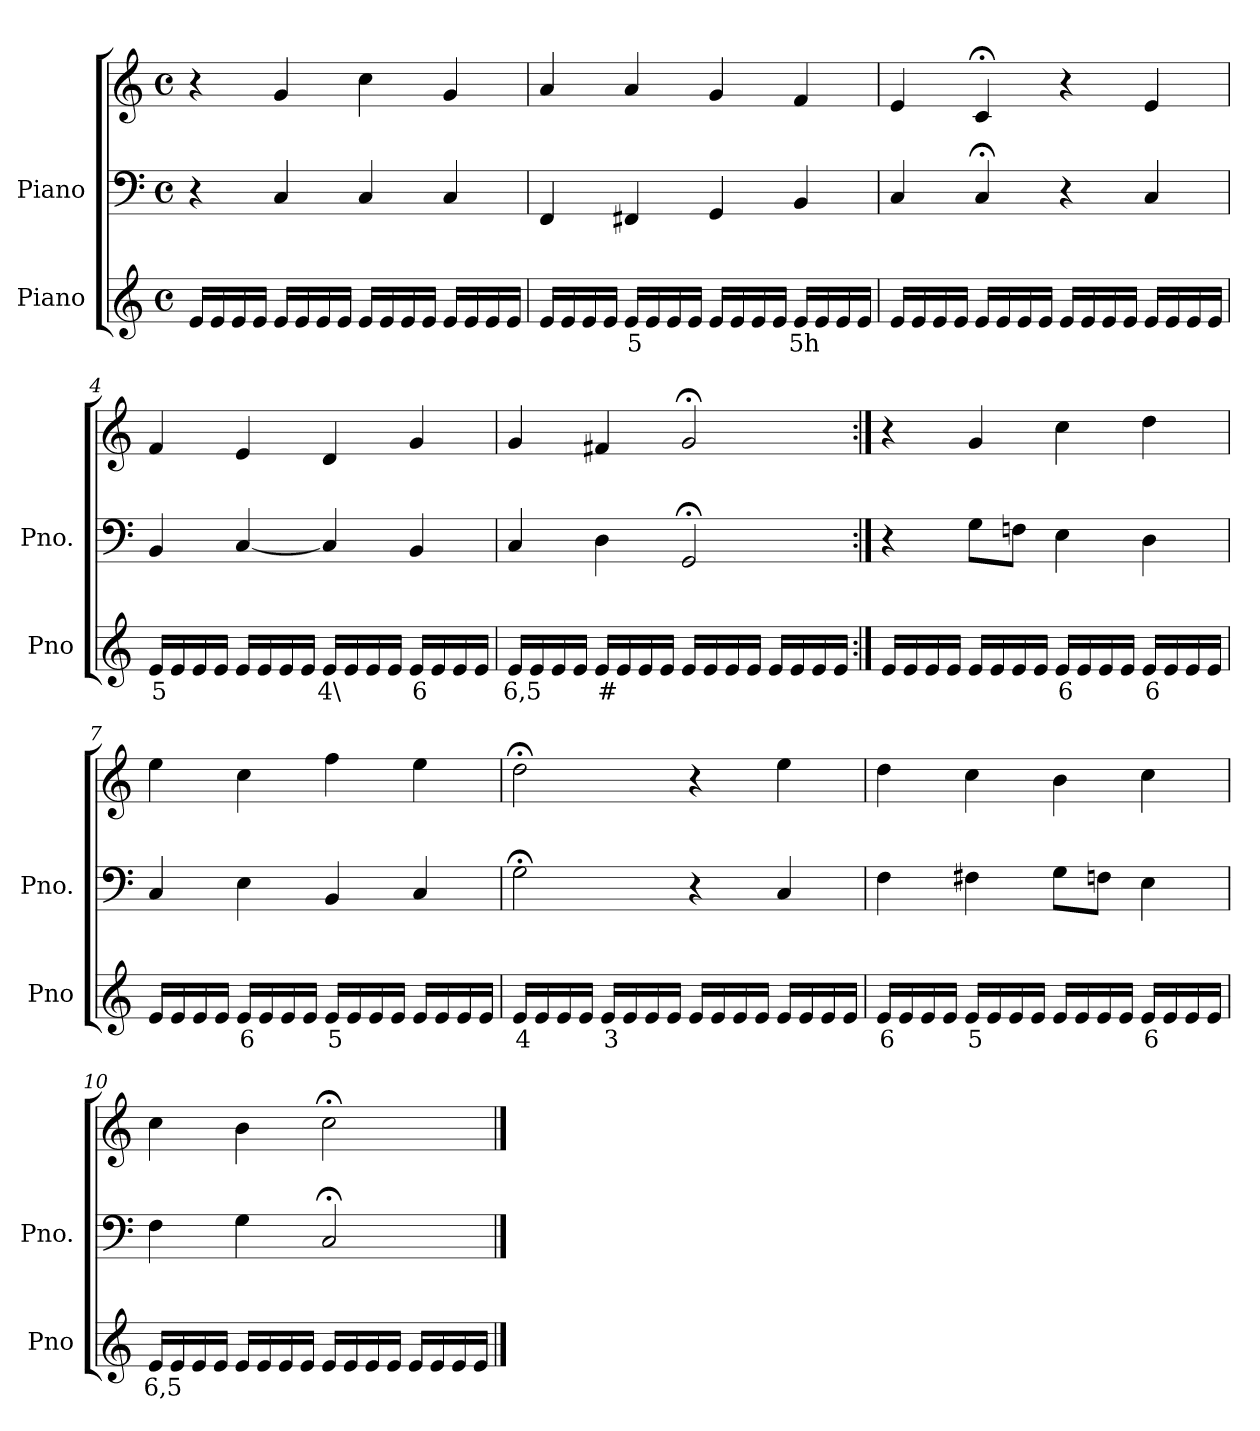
**kern	**text	**kern	**kern
*part2	*part2	*part1	*part1
*staff3	*staff3	*staff2	*staff1
*I"Piano	*	*I"Piano	*
*I'Pno	*	*I'Pno.	*
*clefG2	*	*clefF4	*clefG2
*k[]	*	*k[]	*k[]
*M4/4	*	*M4/4	*M4/4
*met(c)	*	*met(c)	*met(c)
=1	=1	=1	=1
16e/LL	.	4r	4r
16e/	.	.	.
16e/	.	.	.
16e/JJ	.	.	.
16e/LL	.	4C/	4g/
16e/	.	.	.
16e/	.	.	.
16e/JJ	.	.	.
16e/LL	.	4C/	4cc\
16e/	.	.	.
16e/	.	.	.
16e/JJ	.	.	.
16e/LL	.	4C/	4g/
16e/	.	.	.
16e/	.	.	.
16e/JJ	.	.	.
=2	=2	=2	=2
16e/LL	.	4FF/	4a/
16e/	.	.	.
16e/	.	.	.
16e/JJ	.	.	.
!	!LO:LY:b	!	!
16e/LL	5	4FF#X/	4a/
16e/	.	.	.
16e/	.	.	.
16e/JJ	.	.	.
16e/LL	.	4GG/	4g/
16e/	.	.	.
16e/	.	.	.
16e/JJ	.	.	.
!	!LO:LY:b	!	!
16e/LL	5h	4BB/	4f/
16e/	.	.	.
16e/	.	.	.
16e/JJ	.	.	.
=3	=3	=3	=3
16e/LL	.	4C/	4e/
16e/	.	.	.
16e/	.	.	.
16e/JJ	.	.	.
16e/LL	.	4C;</	4c;</
16e/	.	.	.
16e/	.	.	.
16e/JJ	.	.	.
16e/LL	.	4r	4r
16e/	.	.	.
16e/	.	.	.
16e/JJ	.	.	.
16e/LL	.	4C/	4e/
16e/	.	.	.
16e/	.	.	.
16e/JJ	.	.	.
=4	=4	=4	=4
!	!LO:LY:b	!	!
16e/LL	5	4BB/	4f/
16e/	.	.	.
16e/	.	.	.
16e/JJ	.	.	.
16e/LL	.	[4C/	4e/
16e/	.	.	.
16e/	.	.	.
16e/JJ	.	.	.
!	!LO:LY:b	!	!
16e/LL	4\	4C/]	4d/
16e/	.	.	.
16e/	.	.	.
16e/JJ	.	.	.
!	!LO:LY:b	!	!
16e/LL	6	4BB/	4g/
16e/	.	.	.
16e/	.	.	.
16e/JJ	.	.	.
=5	=5	=5	=5
!	!LO:LY:b	!	!
16e/LL	6,5	4C/	4g/
16e/	.	.	.
16e/	.	.	.
16e/JJ	.	.	.
!	!LO:LY:b	!	!
16e/LL	#	4D\	4f#X/
16e/	.	.	.
16e/	.	.	.
16e/JJ	.	.	.
16e/LL	.	2GG;</	2g;</
16e/	.	.	.
16e/	.	.	.
16e/JJ	.	.	.
16e/LL	.	.	.
16e/	.	.	.
16e/	.	.	.
16e/JJ	.	.	.
=6:|!	=6:|!	=6:|!	=6:|!
16e/LL	.	4r	4r
16e/	.	.	.
16e/	.	.	.
16e/JJ	.	.	.
16e/LL	.	8G\L	4g/
16e/	.	.	.
!	!LO:LY:b	!	!
16e/	_	8Fn\J	.
16e/JJ	.	.	.
!	!LO:LY:b	!	!
16e/LL	6	4E\	4cc\
16e/	.	.	.
16e/	.	.	.
16e/JJ	.	.	.
!	!LO:LY:b	!	!
16e/LL	6	4D\	4dd\
16e/	.	.	.
16e/	.	.	.
16e/JJ	.	.	.
=7	=7	=7	=7
16e/LL	.	4C/	4ee\
16e/	.	.	.
16e/	.	.	.
16e/JJ	.	.	.
!	!LO:LY:b	!	!
16e/LL	6	4E\	4cc\
16e/	.	.	.
16e/	.	.	.
16e/JJ	.	.	.
!	!LO:LY:b	!	!
16e/LL	5	4BB/	4ff\
16e/	.	.	.
16e/	.	.	.
16e/JJ	.	.	.
16e/LL	.	4C/	4ee\
16e/	.	.	.
16e/	.	.	.
16e/JJ	.	.	.
=8	=8	=8	=8
!	!LO:LY:b	!	!
16e/LL	4	2G;<\	2dd;<\
16e/	.	.	.
16e/	.	.	.
16e/JJ	.	.	.
!	!LO:LY:b	!	!
16e/LL	3	.	.
16e/	.	.	.
16e/	.	.	.
16e/JJ	.	.	.
16e/LL	.	4r	4r
16e/	.	.	.
16e/	.	.	.
16e/JJ	.	.	.
16e/LL	.	4C/	4ee\
16e/	.	.	.
16e/	.	.	.
16e/JJ	.	.	.
=9	=9	=9	=9
!	!LO:LY:b	!	!
16e/LL	6	4F\	4dd\
16e/	.	.	.
16e/	.	.	.
16e/JJ	.	.	.
!	!LO:LY:b	!	!
16e/LL	5	4F#X\	4cc\
16e/	.	.	.
16e/	.	.	.
16e/JJ	.	.	.
16e/LL	.	8G\L	4b\
16e/	.	.	.
!	!LO:LY:b	!	!
16e/	_	8Fn\J	.
16e/JJ	.	.	.
!	!LO:LY:b	!	!
16e/LL	6	4E\	4cc\
16e/	.	.	.
16e/	.	.	.
16e/JJ	.	.	.
=10	=10	=10	=10
!	!LO:LY:b	!	!
16e/LL	6,5	4F\	4cc\
16e/	.	.	.
16e/	.	.	.
16e/JJ	.	.	.
16e/LL	.	4G\	4b\
16e/	.	.	.
16e/	.	.	.
16e/JJ	.	.	.
16e/LL	.	2C;</	2cc;<\
16e/	.	.	.
16e/	.	.	.
16e/JJ	.	.	.
16e/LL	.	.	.
16e/	.	.	.
16e/	.	.	.
16e/JJ	.	.	.
==	==	==	==
*-	*-	*-	*-
